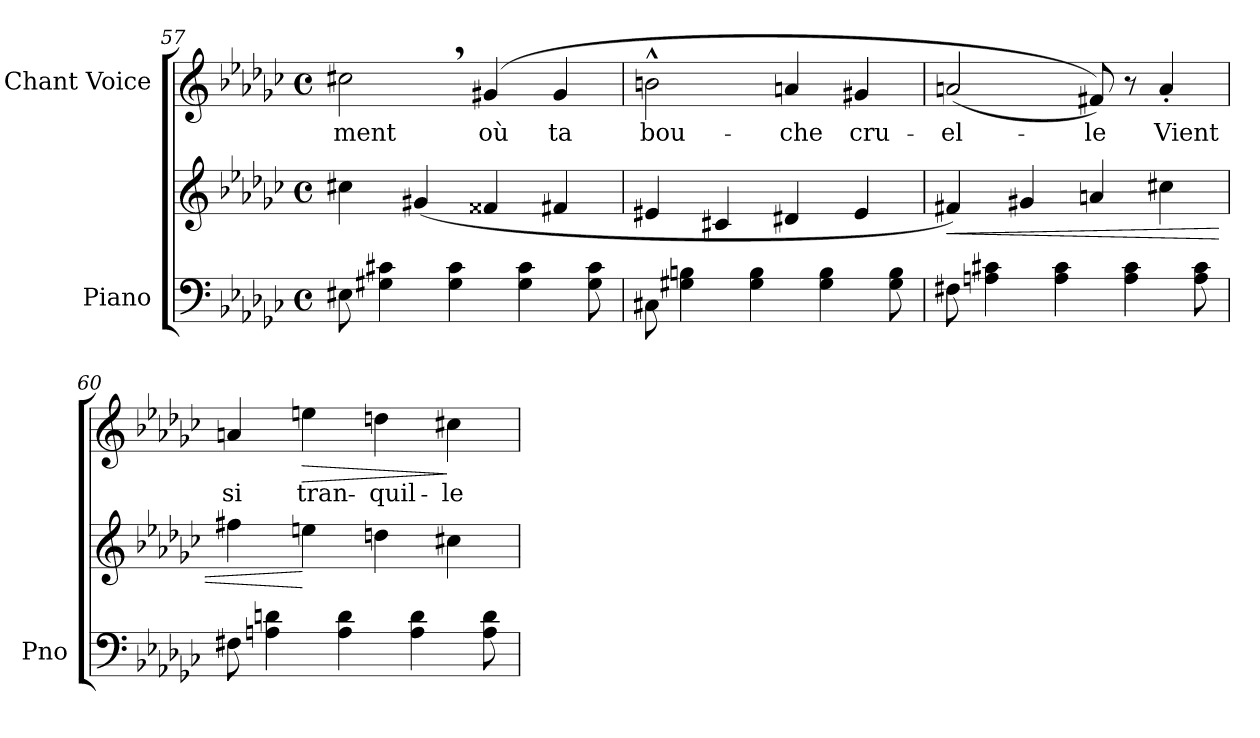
**kern	**kern	**dynam	**kern	**text	**dynam
*part2	*part2	*part2	*part1	*part1	*part1
*staff3	*staff2	*staff2/3	*staff1	*staff1	*staff1
*I"Piano	*	*	*I"Chant Voice	*	*
*I'Pno	*	*	*	*	*
*clefF4	*clefG2	*	*clefG2	*	*
*k[b-e-a-d-g-c-]	*k[b-e-a-d-g-c-]	*	*k[b-e-a-d-g-c-]	*	*
*M4/4	*M4/4	*	*M4/4	*	*
*met(c)	*met(c)	*	*met(c)	*	*
=57	=57	=57	=57	=57	=57
8E#X\	4cc#X\	.	2cc#X,\	-ment	.
4G#X\ 4c#X\	.	.	.	.	.
.	(<4g#X/	.	.	.	.
4G#\ 4c#\	.	.	.	.	.
.	4f##X/	.	(4g#X/	où	.
4G#\ 4c#\	.	.	.	.	.
.	4f#X/	.	4g#/	ta	.
8G#\ 8c#\	.	.	.	.	.
=58	=58	=58	=58	=58	=58
8C#X\	4e#X/	.	2bn^^\	bou-	.
4G#X\ 4Bn\	.	.	.	.	.
.	4c#X/	.	.	.	.
4G#\ 4B\	.	.	.	.	.
.	4d#X/	.	4an/	-che	.
4G#\ 4B\	.	.	.	.	.
.	4e#/	.	4g#X/	cru-	.
8G#\ 8B\	.	.	.	.	.
=59	=59	=59	=59	=59	=59
!	!	!LO:HP:b	!	!	!
8F#X\	4f#X/)	<	(2an/	-el-	.
4An\ 4c#X\	.	.	.	.	.
.	4g#X/	.	.	.	.
4A\ 4c#\	.	.	.	.	.
.	4an/	.	8f#X/))	-le	.
4A\ 4c#\	.	.	8r	.	.
.	4cc#X\	.	4a'/	Vient	.
8A\ 8c#\	.	.	.	.	.
=60	=60	=60	=60	=60	=60
8F#X\	4ff#X\	.	4an/	si	.
4An\ 4dn\	.	.	.	.	.
!	!	!	!	!	!LO:HP:b
.	4een\	[	4een\	tran-	>
4A\ 4d\	.	.	.	.	.
.	4ddn\	.	4ddn\	-quil-	.
4A\ 4d\	.	.	.	.	.
.	4cc#X\	.	4cc#X\	-le-	]
8A\ 8d\	.	.	.	.	.
=	=	=	=	=	=
*-	*-	*-	*-	*-	*-
